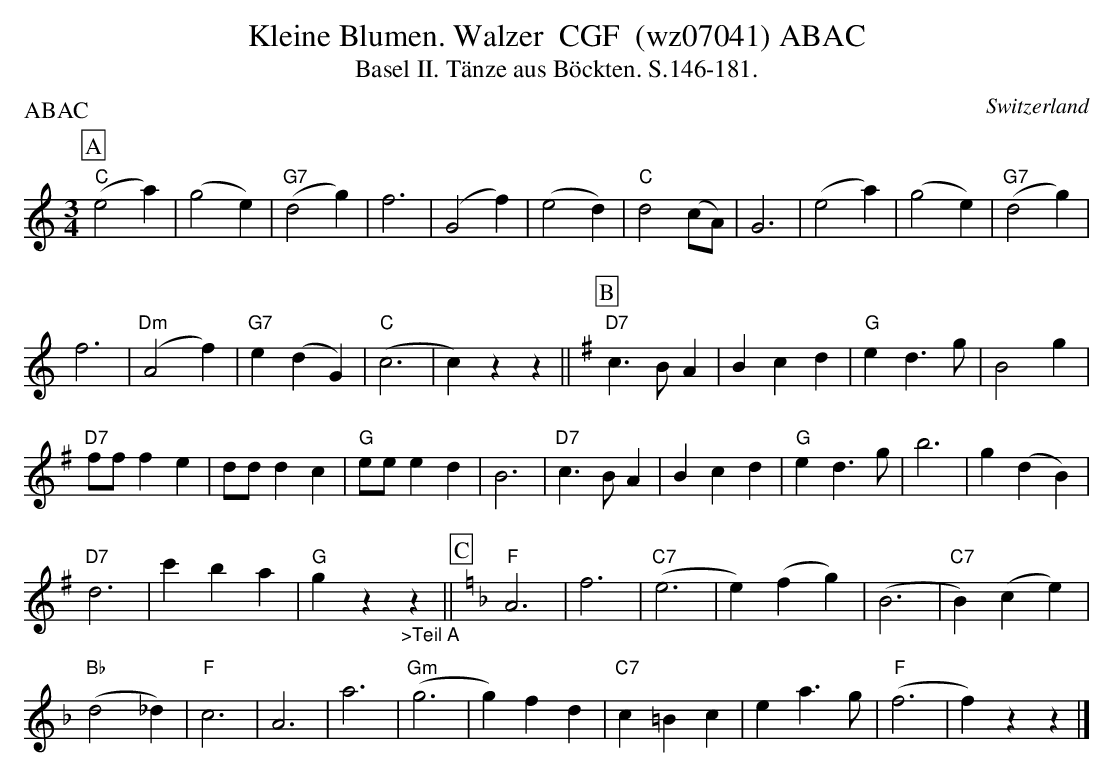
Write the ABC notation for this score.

X:1
T:Kleine Blumen. Walzer  CGF  (wz07041) ABAC
T: Basel II. Tänze aus Böckten. S.146-181.
P:ABAC
M:3/4
L:1/4
O:Switzerland
K:C major
[P:A]  ("C"e2a) | (g2e) | ("G7"d2g) | f3 | (G2f) | (e2d) | "C"d2(c/A/) | G3 | (e2a) | (g2e) | ("G7"d2g) |
f3 | ("Dm"A2f) | "G7"e(dG) | ("C"c3 | c)zz || [K:G][P:B] "D7"c>BA | Bcd | "G"ed>g | B2g |
"D7"f/f/fe | d/d/dc | "G"e/e/ed | B3 | "D7"c>BA | Bcd | "G"ed>g | b3 | g(dB) |
"D7"d3 | c'ba | "G"gz"_>Teil A"z || [P:C] [K:F] "F"A3 | f3 | ("C7"e3 | e)(fg) | (B3 | "C7"B)(ce) |
("Bb"d2_d) | "F"c3 | A3 | a3 | ("Gm"g3 | g)fd | "C7"c=Bc | ea>g | ("F"f3 | f)zz |]
W:
